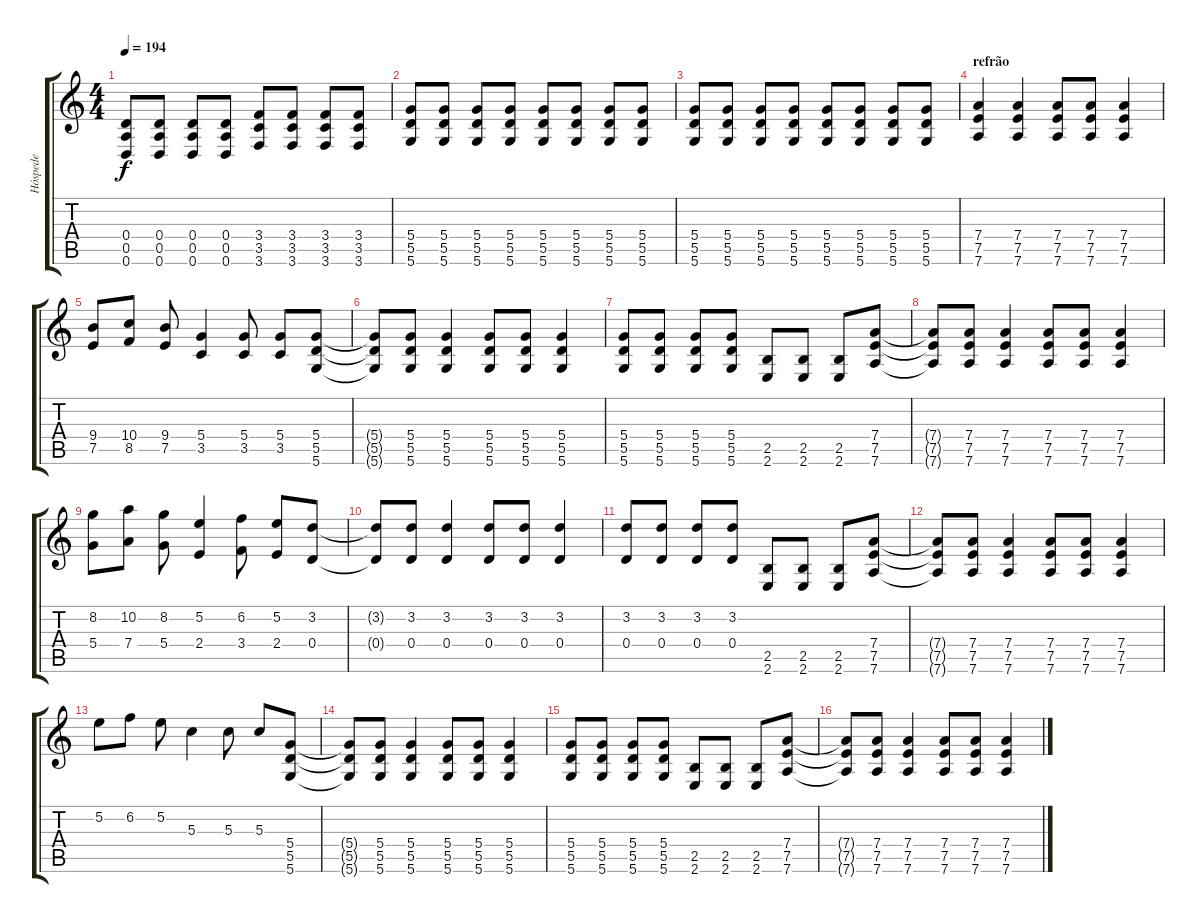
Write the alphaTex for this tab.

\track ("Hóspede" "Hóspede") {instrument distortionguitar}
\staff {score tabs}
\tuning (E4 B3 G3 D3 A2 D2) {hide}
\ts (4 4)
\tempo 194
\clef g2
\ks c
(0.4 0.5 0.6).8{dy f} (0.4 0.5 0.6).8 (0.4 0.5 0.6).8 (0.4 0.5 0.6).8 (3.4 3.5 3.6).8 (3.4 3.5 3.6).8 (3.4 3.5 3.6).8 (3.4 3.5 3.6).8 |
(5.4 5.5 5.6).8 (5.4 5.5 5.6).8 (5.4 5.5 5.6).8 (5.4 5.5 5.6).8 (5.4 5.5 5.6).8 (5.4 5.5 5.6).8 (5.4 5.5 5.6).8 (5.4 5.5 5.6).8 |
(5.4 5.5 5.6).8 (5.4 5.5 5.6).8 (5.4 5.5 5.6).8 (5.4 5.5 5.6).8 (5.4 5.5 5.6).8 (5.4 5.5 5.6).8 (5.4 5.5 5.6).8 (5.4 5.5 5.6).8 |
\section ("" "refrão")
(7.4 7.5 7.6).4 (7.4 7.5 7.6).4 (7.4 7.5 7.6).8 (7.4 7.5 7.6).8 (7.4 7.5 7.6).4 |
(9.4 7.5).8 (10.4 8.5).8 (9.4 7.5).8 (5.4 3.5).4 (5.4 3.5).8 (5.4 3.5).8 (5.4 5.5 5.6).8 |
(5.4{t} 5.5{t} 5.6{t}).8 (5.4 5.5 5.6).8 (5.4 5.5 5.6).4 (5.4 5.5 5.6).8 (5.4 5.5 5.6).8 (5.4 5.5 5.6).4 |
(5.4 5.5 5.6).8 (5.4 5.5 5.6).8 (5.4 5.5 5.6).8 (5.4 5.5 5.6).8 (2.5 2.6).8 (2.5 2.6).8 (2.5 2.6).8 (7.4 7.5 7.6).8 |
(7.4{t} 7.5{t} 7.6{t}).8 (7.4 7.5 7.6).8 (7.4 7.5 7.6).4 (7.4 7.5 7.6).8 (7.4 7.5 7.6).8 (7.4 7.5 7.6).4 |
(8.2 5.4).8 (10.2 7.4).8 (8.2 5.4).8 (5.2 2.4).4 (6.2 3.4).8 (5.2 2.4).8 (3.2 0.4).8 |
(3.2{t} 0.4{t}).8 (3.2 0.4).8 (3.2 0.4).4 (3.2 0.4).8 (3.2 0.4).8 (3.2 0.4).4 |
(3.2 0.4).8 (3.2 0.4).8 (3.2 0.4).8 (3.2 0.4).8 (2.5 2.6).8 (2.5 2.6).8 (2.5 2.6).8 (7.4 7.5 7.6).8 |
(7.4{t} 7.5{t} 7.6{t}).8 (7.4 7.5 7.6).8 (7.4 7.5 7.6).4 (7.4 7.5 7.6).8 (7.4 7.5 7.6).8 (7.4 7.5 7.6).4 |
5.2.8 6.2.8 5.2.8 5.3.4 5.3.8 5.3.8 (5.4 5.5 5.6).8 |
(5.4{t} 5.5{t} 5.6{t}).8 (5.4 5.5 5.6).8 (5.4 5.5 5.6).4 (5.4 5.5 5.6).8 (5.4 5.5 5.6).8 (5.4 5.5 5.6).4 |
(5.4 5.5 5.6).8 (5.4 5.5 5.6).8 (5.4 5.5 5.6).8 (5.4 5.5 5.6).8 (2.5 2.6).8 (2.5 2.6).8 (2.5 2.6).8 (7.4 7.5 7.6).8 |
(7.4{t} 7.5{t} 7.6{t}).8 (7.4 7.5 7.6).8 (7.4 7.5 7.6).4 (7.4 7.5 7.6).8 (7.4 7.5 7.6).8 (7.4 7.5 7.6).4
